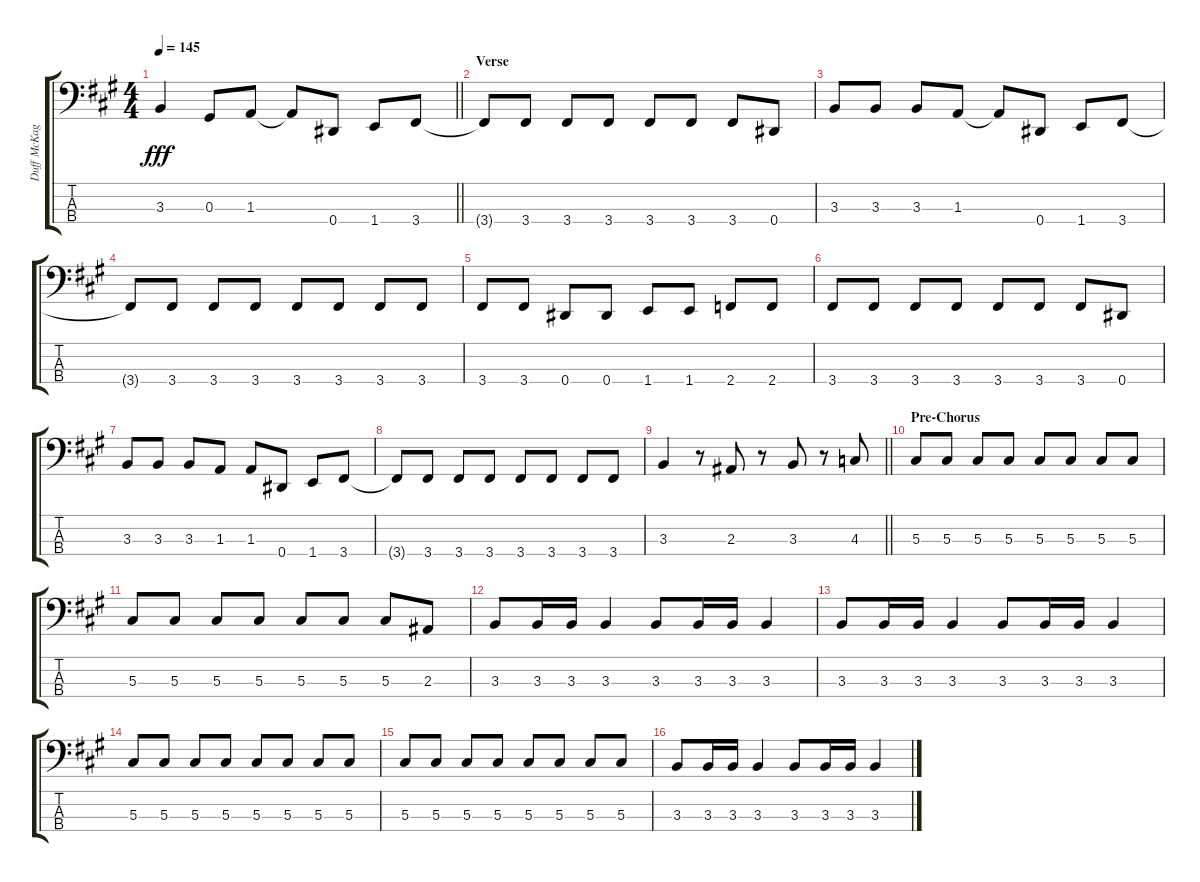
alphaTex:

\track ("Duff McKagan - Bass" "Duff McKag") {instrument electricbasspick}
\staff {score tabs}
\tuning (Gb2 Db2 Ab1 Eb1) {hide}
\ts (4 4)
\tempo 145
\clef f4
\barLineRight lightlight
\ks a
3.3.4{dy fff} 0.3.8 1.3.8 1.3{t}.8 0.4.8 1.4.8 3.4.8 |
\section ("" "Verse")
3.4{t}.8 3.4.8 3.4.8 3.4.8 3.4.8 3.4.8 3.4.8 0.4.8 |
3.3.8 3.3.8 3.3.8 1.3.8 1.3{t}.8 0.4.8 1.4.8 3.4.8 |
3.4{t}.8 3.4.8 3.4.8 3.4.8 3.4.8 3.4.8 3.4.8 3.4.8 |
3.4.8 3.4.8 0.4.8 0.4.8 1.4.8 1.4.8 2.4.8 2.4.8 |
3.4.8 3.4.8 3.4.8 3.4.8 3.4.8 3.4.8 3.4.8 0.4.8 |
3.3.8 3.3.8 3.3.8 1.3.8 1.3.8 0.4.8 1.4.8 3.4.8 |
3.4{t}.8 3.4.8 3.4.8 3.4.8 3.4.8 3.4.8 3.4.8 3.4.8 |
\barLineRight lightlight
3.3.4 r.8 2.3.8 r.8 3.3.8 r.8 4.3.8 |
\section ("" "Pre-Chorus")
5.3.8 5.3.8 5.3.8 5.3.8 5.3.8 5.3.8 5.3.8 5.3.8 |
5.3.8 5.3.8 5.3.8 5.3.8 5.3.8 5.3.8 5.3.8 2.3.8 |
3.3.8 3.3.16 3.3.16 3.3.4 3.3.8 3.3.16 3.3.16 3.3.4 |
3.3.8 3.3.16 3.3.16 3.3.4 3.3.8 3.3.16 3.3.16 3.3.4 |
5.3.8 5.3.8 5.3.8 5.3.8 5.3.8 5.3.8 5.3.8 5.3.8 |
5.3.8 5.3.8 5.3.8 5.3.8 5.3.8 5.3.8 5.3.8 5.3.8 |
3.3.8 3.3.16 3.3.16 3.3.4 3.3.8 3.3.16 3.3.16 3.3.4
